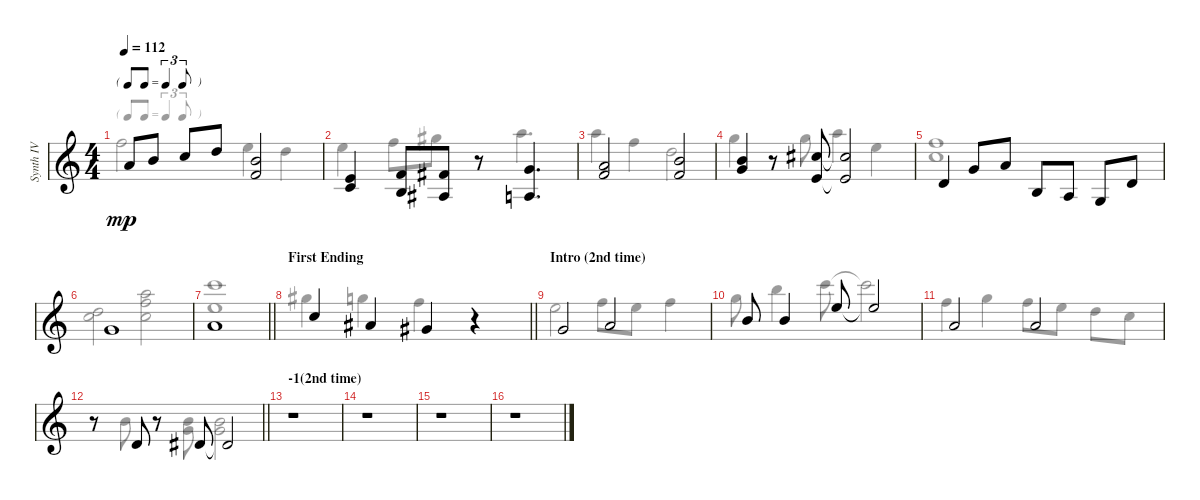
\track ("Synth IV" "Synth IV") {instrument englishhorn}
\staff {score}
\tuning (E4 B3 G3 D3 A2 E2 B1) {hide}
\voice
\ts (4 4)
\tf triplet8th
\tempo 112
\clef g2
\ks c
5.1.8{dy mp} 7.1.8 8.1.8 10.1.8 (7.1 6.2).2 |
(0.1 1.2).4 (1.1 0.2).8 (2.1 3.3).8 r.8 (3.1 2.3).4{d} |
(5.1 6.2).2 (1.1 12.2).2 |
(7.1 8.2).4 r.8 (9.1 5.2).8 (9.1{t} 5.2{t}).2 |
3.2.4 3.1.8 5.1.8 0.2.8 2.3.8 0.3.8 3.2.8 |
3.1.1 |
\barLineRight lightlight
5.1.1 |
\section ("" "First Ending")
\barLineRight lightlight
8.1.4 6.1.4 4.1.4 r.4 |
\section ("" "Intro (2nd time)")
3.1.2 5.1.2 |
7.1.8 7.1.4 12.1.8 12.1{t}.2 |
5.1.2 5.1.2 |
\barLineRight lightlight
r.8 3.2.8 r.8 4.2.8 4.2{t}.2 |
\section ("" "-1(2nd time)")
r.1 |
r.1 |
r.1 |
r.1
\voice
\clef g2
\ottava regular
\simile none
\ks c
13.1.2{dy mp} 12.1.4 10.1.4 |
12.1.4 13.1.8 16.1.8 r.8 17.1.4{d} |
17.1.4 13.1.4 10.1.2 |
15.1.4 r.8 15.1.8 17.1.4 12.1.4 |
(8.1 18.2).1 |
(8.1 15.2).2 (8.1 18.2 26.3).2 |
\barLineRight lightlight
(20.1 17.2).1 |
\barLineRight lightlight
16.1.4 15.1.4 13.1.4 r.4 |
12.1.2 13.1.8 12.1.8 13.1.4 |
15.1.8 19.1.4 20.1.8 20.1{t}.2 |
13.1.4 15.1.4 13.1.8 12.1.8 10.1.8 8.1.8 |
\barLineRight lightlight
r.8 7.1.8 r.8 (7.1 8.2).8 (3.1 12.2).2 |
|
|
|
